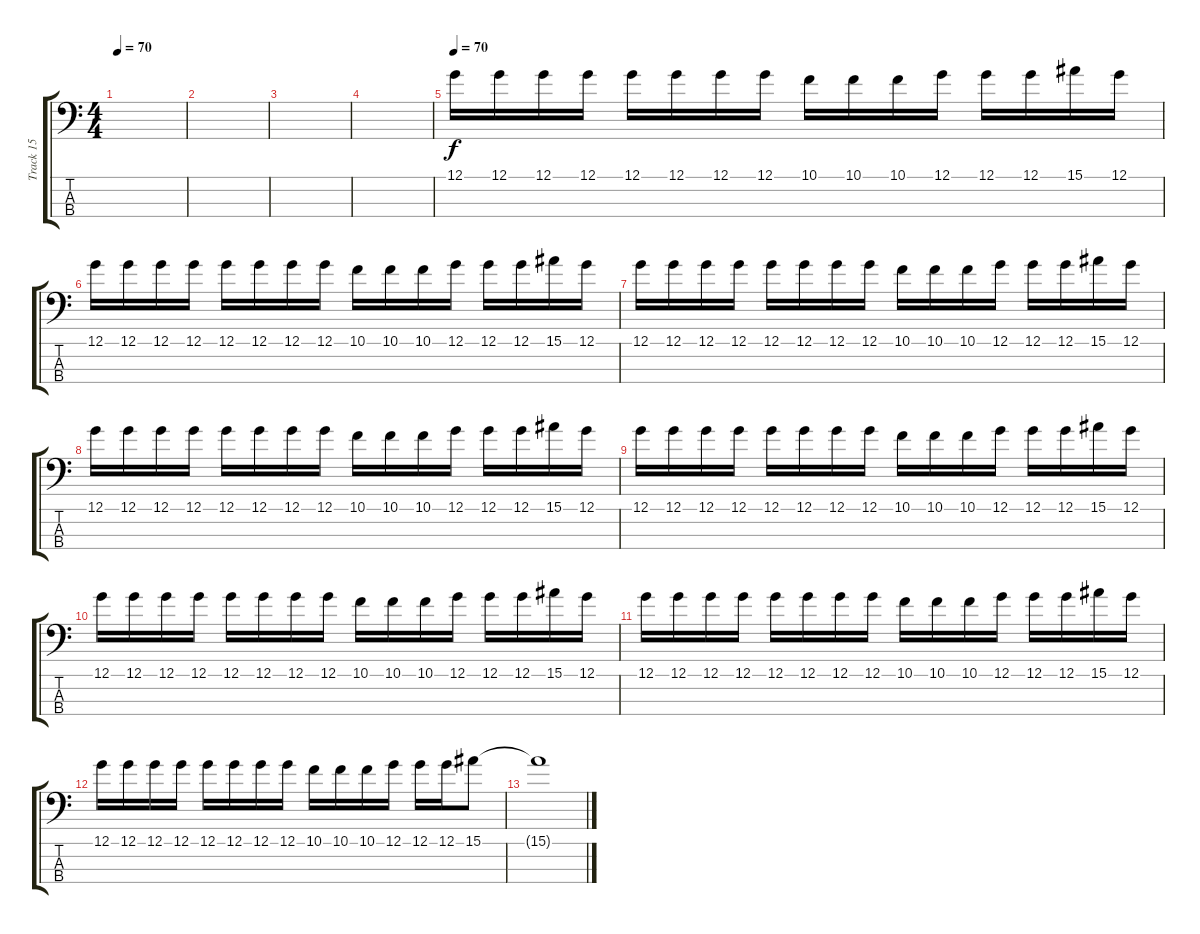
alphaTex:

\track ("Track 15" "Track 15") {instrument fretlessbass}
\staff {score tabs}
\tuning (G2 D2 A1 E1) {hide}
\ts (4 4)
\tempo 70
\clef f4
\ks c
|
|
|
|
\tempo 70
12.1.16 12.1.16 12.1.16 12.1.16 12.1.16 12.1.16 12.1.16 12.1.16 10.1.16 10.1.16 10.1.16 12.1.16 12.1.16 12.1.16 15.1.16 12.1.16 |
12.1.16 12.1.16 12.1.16 12.1.16 12.1.16 12.1.16 12.1.16 12.1.16 10.1.16 10.1.16 10.1.16 12.1.16 12.1.16 12.1.16 15.1.16 12.1.16 |
12.1.16 12.1.16 12.1.16 12.1.16 12.1.16 12.1.16 12.1.16 12.1.16 10.1.16 10.1.16 10.1.16 12.1.16 12.1.16 12.1.16 15.1.16 12.1.16 |
12.1.16 12.1.16 12.1.16 12.1.16 12.1.16 12.1.16 12.1.16 12.1.16 10.1.16 10.1.16 10.1.16 12.1.16 12.1.16 12.1.16 15.1.16 12.1.16 |
12.1.16 12.1.16 12.1.16 12.1.16 12.1.16 12.1.16 12.1.16 12.1.16 10.1.16 10.1.16 10.1.16 12.1.16 12.1.16 12.1.16 15.1.16 12.1.16 |
12.1.16 12.1.16 12.1.16 12.1.16 12.1.16 12.1.16 12.1.16 12.1.16 10.1.16 10.1.16 10.1.16 12.1.16 12.1.16 12.1.16 15.1.16 12.1.16 |
12.1.16 12.1.16 12.1.16 12.1.16 12.1.16 12.1.16 12.1.16 12.1.16 10.1.16 10.1.16 10.1.16 12.1.16 12.1.16 12.1.16 15.1.16 12.1.16 |
12.1.16 12.1.16 12.1.16 12.1.16 12.1.16 12.1.16 12.1.16 12.1.16 10.1.16 10.1.16 10.1.16 12.1.16 12.1.16 12.1.16 15.1.8 |
15.1{t}.1{volume 0}
